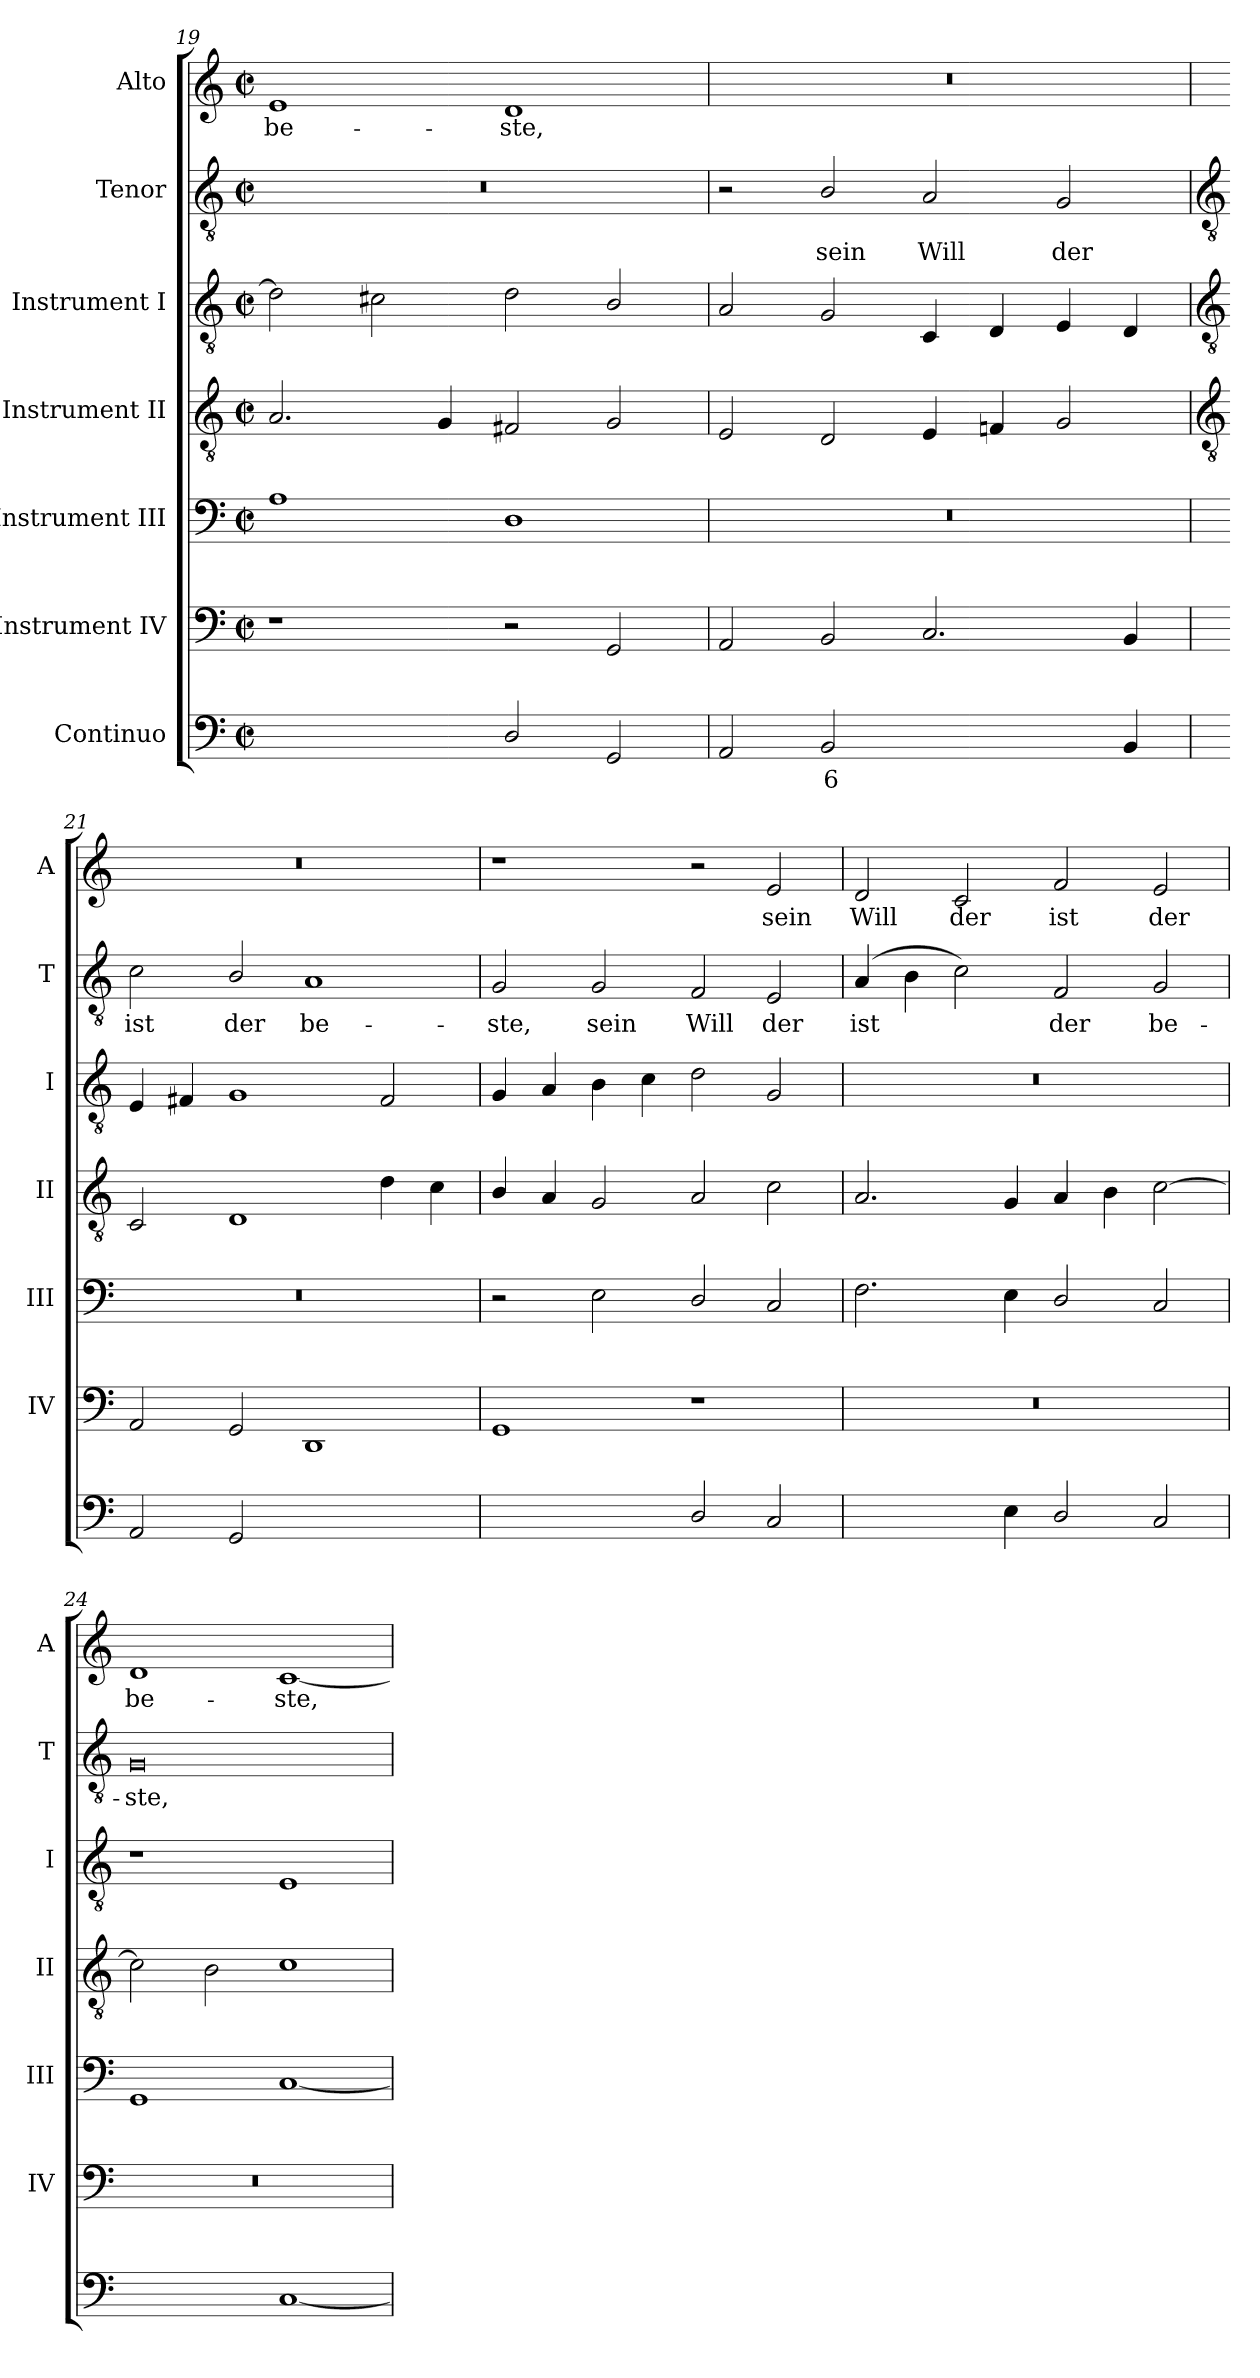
**kern	**text	**kern	**kern	**kern	**kern	**kern	**text	**kern	**text
*part7	*part7	*part6	*part5	*part4	*part3	*part2	*part2	*part1	*part1
*staff7	*staff7	*staff6	*staff5	*staff4	*staff3	*staff2	*staff2	*staff1	*staff1
*I"Continuo	*	*I"Instrument IV	*I"Instrument III	*I"Instrument II	*I"Instrument I	*I"Tenor	*	*I"Alto	*
*	*	*I'IV	*I'III	*I'II	*I'I	*I'T	*	*I'A	*
*clefF4	*	*clefF4	*clefF4	*clefGv2	*clefGv2	*clefGv2	*	*clefG2	*
*k[]	*	*k[]	*k[]	*k[]	*k[]	*k[]	*	*k[]	*
*C:	*	*C:	*C:	*C:	*C:	*C:	*	*C:	*
*M4/2	*	*M4/2	*M4/2	*M4/2	*M4/2	*M4/2	*	*M4/2	*
*met(c|)	*	*met(c|)	*met(c|)	*met(c|)	*met(c|)	*met(c|)	*	*met(c|)	*
=19	=19	=19	=19	=19	=19	=19	=19	=19	=19
!	!LO:LY:b	!	!	!	!	!	!	!	!LO:LY:b
[2Ayy	4	1r	1A	2.A	2d]	0r	.	1e	be-
2Ayy]	.	.	.	.	2c#X	.	.	.	.
.	.	.	.	4G	.	.	.	.	.
!	!	!	!	!	!	!	!	!	!LO:LY:b
2D/	.	2r	1D	2F#X	2d	.	.	1d	-ste,
2GG	.	2GG	.	2G	2B/	.	.	.	.
=20	=20	=20	=20	=20	=20	=20	=20	=20	=20
2AA	.	2AA	0r	2E	2A	2r	.	0r	.
!	!LO:LY:b	!	!	!	!	!	!LO:LY:b	!	!
2BB	6	2BB	.	2D	2G	2B/	sein	.	.
!	!LO:LY:b	!	!	!	!	!	!LO:LY:b	!	!
[2Cyy	6	2.C	.	4E	4C	2A	Will	.	.
.	.	.	.	4Fn	4D	.	.	.	.
!	!LO:LY:b	!	!	!	!	!	!LO:LY:b	!	!
4Cyy]	5	.	.	2G	4E	2G	der	.	.
4BB	.	4BB	.	.	4D	.	.	.	.
!!LO:LB:g=z
=21	=21	=21	=21	=21	=21	=21	=21	=21	=21
*	*	*	*	*clefGv2	*clefGv2	*clefGv2	*	*	*
!	!	!	!	!	!	!	!LO:LY:b	!	!
2AA	.	2AA	0r	2C	4E	2c	ist	0r	.
.	.	.	.	.	4F#X	.	.	.	.
!	!	!	!	!	!	!	!LO:LY:b	!	!
2GG	.	2GG	.	1D	1G	2B/	der	.	.
!	!LO:LY:b	!	!	!	!	!	!LO:LY:b	!	!
[2Dyy	4	1DD	.	.	.	1A	be-	.	.
2Dyy]	.	.	.	4d	2F#	.	.	.	.
.	.	.	.	4c	.	.	.	.	.
=22	=22	=22	=22	=22	=22	=22	=22	=22	=22
!	!LO:LY:b	!	!	!	!	!	!LO:LY:b	!	!
[2GGyy	5	1GG	2r	4B/	4G	2G	-ste,	1r	.
.	.	.	.	4A	4A	.	.	.	.
!	!LO:LY:b	!	!	!	!	!	!LO:LY:b	!	!
2GGyy]	6	.	2E	2G	4B	2G	sein	.	.
.	.	.	.	.	4c	.	.	.	.
!	!	!	!	!	!	!	!LO:LY:b	!	!
2D/	.	1r	2D/	2A	2d	2F	Will	2r	.
!	!	!	!	!	!	!	!LO:LY:b	!	!LO:LY:b
2C	.	.	2C	2c	2G	2E	der	2e	sein
=23	=23	=23	=23	=23	=23	=23	=23	=23	=23
!	!LO:LY:b	!	!	!	!	!	!LO:LY:b	!	!LO:LY:b
[2Fyy	6	0r	2.F	2.A	0r	(>4A	ist	2d	Will
.	.	.	.	.	.	4B	.	.	.
!	!LO:LY:b	!	!	!	!	!	!	!	!LO:LY:b
4Fyy]	5	.	.	.	.	2c)	.	2c	der
4E	.	.	4E	4G	.	.	.	.	.
!	!	!	!	!	!	!	!LO:LY:b	!	!LO:LY:b
2D/	.	.	2D/	4A	.	2F	der	2f	ist
.	.	.	.	4B	.	.	.	.	.
!	!	!	!	!	!	!	!LO:LY:b	!	!LO:LY:b
2C	.	.	2C	[2c	.	2G	be-	2e	der
=24	=24	=24	=24	=24	=24	=24	=24	=24	=24
!	!LO:LY:b	!	!	!	!	!	!LO:LY:b	!	!LO:LY:b
[2GGyy	4	0r	1GG	2c]	1r	0G	-ste,	1d	be-
!	!LO:LY:b	!	!	!	!	!	!	!	!
2GGyy]	3	.	.	2B	.	.	.	.	.
!	!	!	!	!	!	!	!	!	!LO:LY:b
[1C	.	.	[1C	1c	1E	.	.	[1c	-ste,
=	=	=	=	=	=	=	=	=	=
*-	*-	*-	*-	*-	*-	*-	*-	*-	*-
